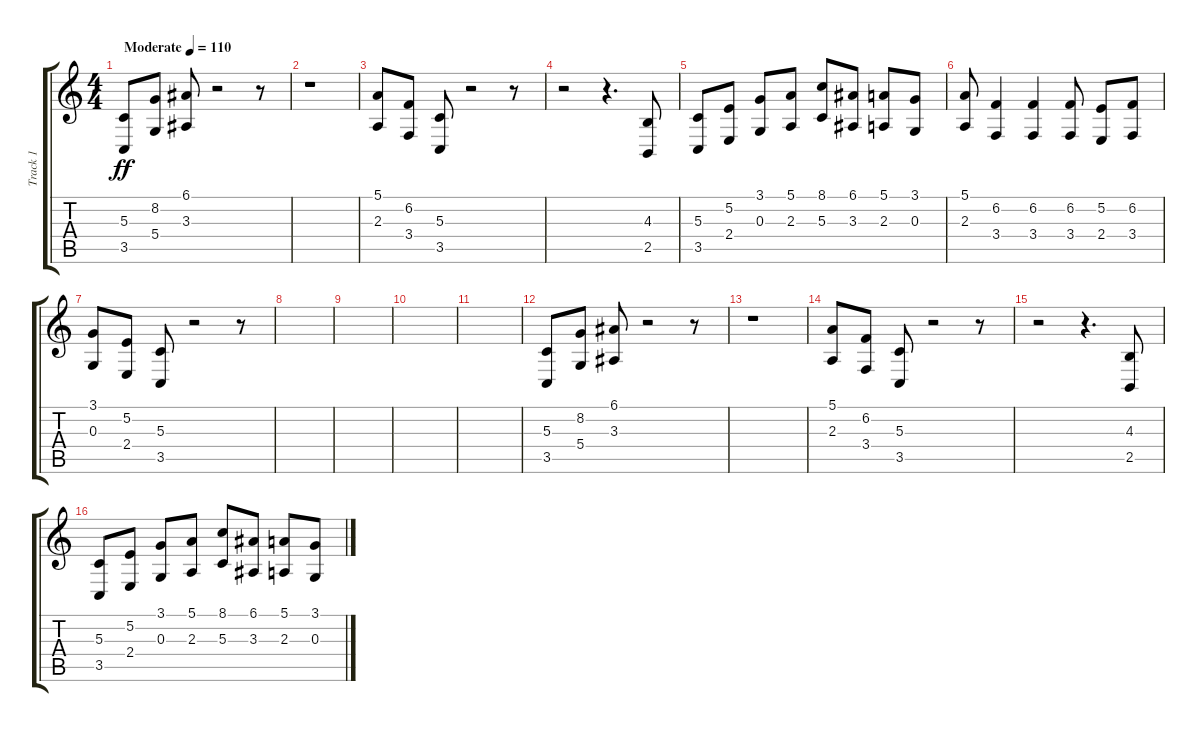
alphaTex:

\track ("Track 1" "Track 1") {instrument pizzicatostrings}
\staff {score tabs}
\tuning (E4 B3 G3 D3 A2 E2) {hide}
\ts (4 4)
\tempo (110 "Moderate")
\clef g2
\ks c
(5.3 3.5).8{dy ff instrument pizzicatostrings} (8.2 5.4).8 (6.1 3.3).8 r.2 r.8 |
r.1 |
(5.1 2.3).8 (6.2 3.4).8 (5.3 3.5).8 r.2 r.8 |
r.2 r.4{d} (4.3 2.5).8 |
(5.3 3.5).8 (5.2 2.4).8 (3.1 0.3).8 (5.1 2.3).8 (8.1 5.3).8 (6.1 3.3).8 (5.1 2.3).8 (3.1 0.3).8 |
(5.1 2.3).8 (6.2 3.4).4 (6.2 3.4).4 (6.2 3.4).8 (5.2 2.4).8 (6.2 3.4).8 |
(3.1 0.3).8 (5.2 2.4).8 (5.3 3.5).8 r.2 r.8 |
|
|
|
|
(5.3 3.5).8 (8.2 5.4).8 (6.1 3.3).8 r.2 r.8 |
r.1 |
(5.1 2.3).8 (6.2 3.4).8 (5.3 3.5).8 r.2 r.8 |
r.2 r.4{d} (4.3 2.5).8 |
(5.3 3.5).8 (5.2 2.4).8 (3.1 0.3).8 (5.1 2.3).8 (8.1 5.3).8 (6.1 3.3).8 (5.1 2.3).8 (3.1 0.3).8
